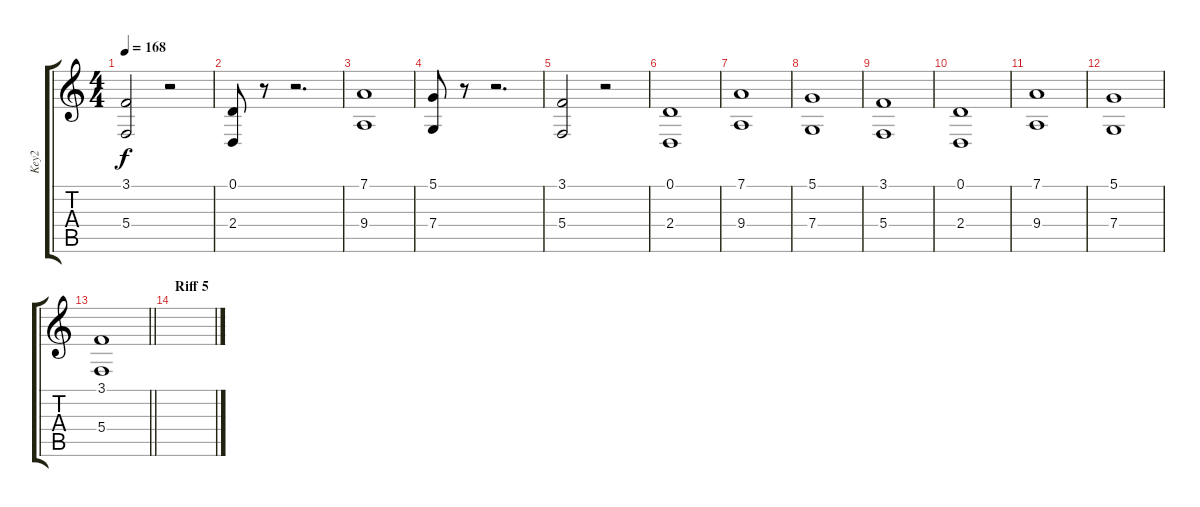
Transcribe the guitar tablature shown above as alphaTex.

\track ("Key2" "Key2") {instrument choiraahs}
\staff {score tabs}
\tuning (D4 A3 F3 C3 G2 D2) {hide}
\ts (4 4)
\tempo 168
\clef g2
\ks c
(3.1 5.4).2{dy f} r.2 |
(0.1 2.4).8 r.8 r.2{d} |
(7.1 9.4).1 |
(5.1 7.4).8 r.8 r.2{d} |
(3.1 5.4).2 r.2 |
(0.1 2.4).1 |
(7.1 9.4).1 |
(5.1 7.4).1 |
(3.1 5.4).1 |
(0.1 2.4).1 |
(7.1 9.4).1 |
(5.1 7.4).1 |
\barLineRight lightlight
(3.1 5.4).1 |
\section ("" "Riff 5")
